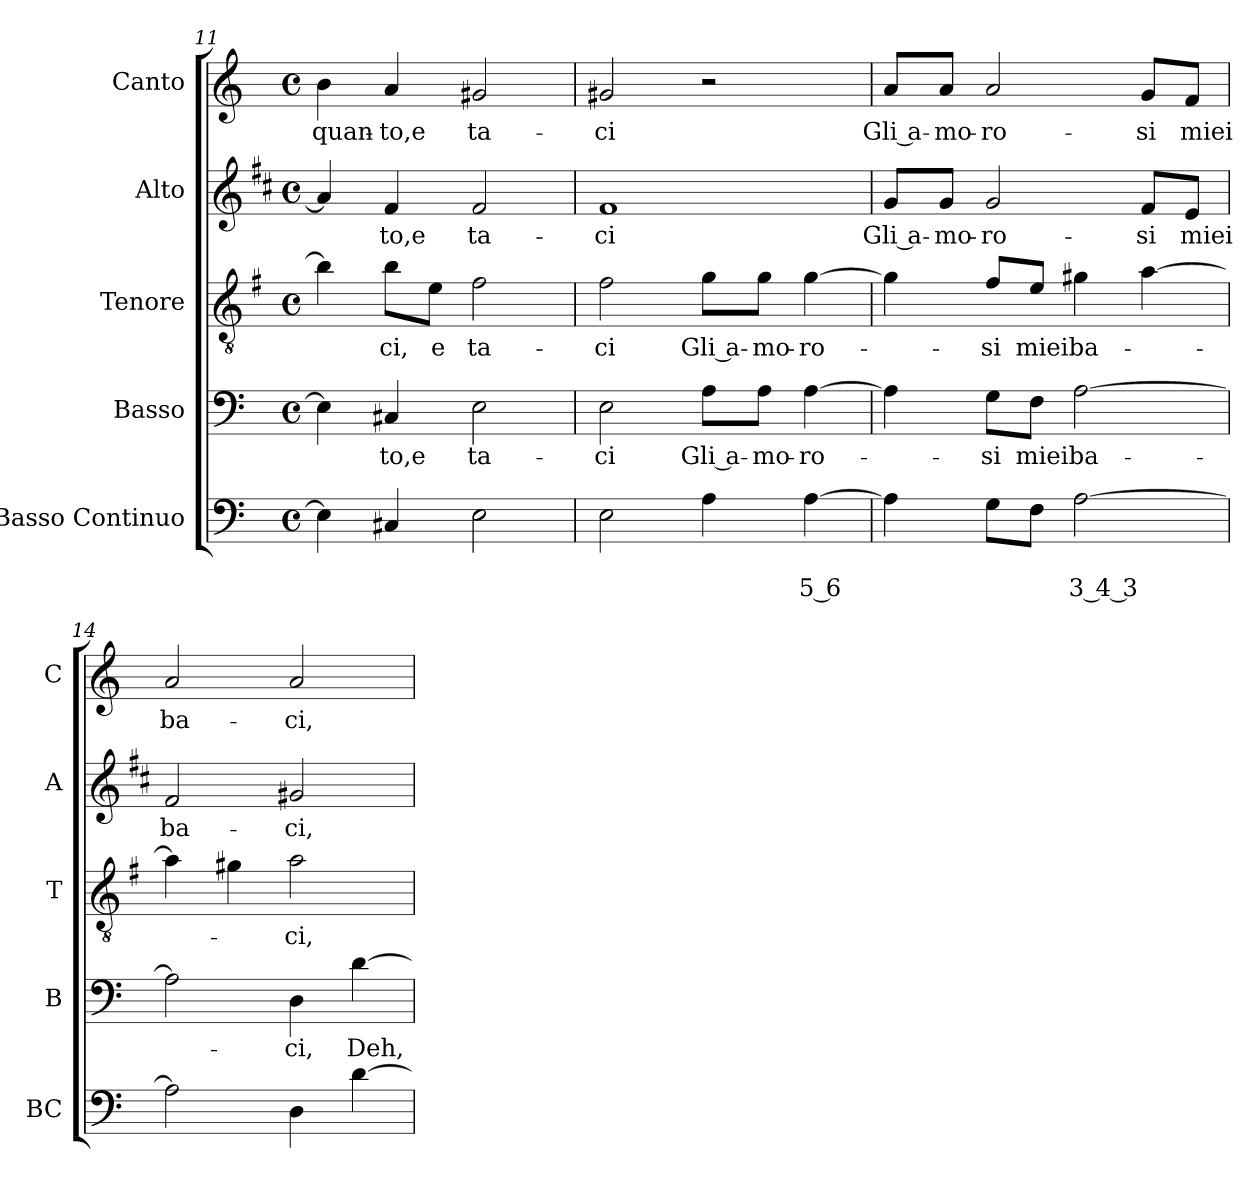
**kern	**text	**text	**kern	**text	**kern	**text	**kern	**text	**kern	**text
*part5	*part5	*part5	*part4	*part4	*part3	*part3	*part2	*part2	*part1	*part1
*staff5	*staff5	*staff5	*staff4	*staff4	*staff3	*staff3	*staff2	*staff2	*staff1	*staff1
*I"Basso Continuo	*	*	*I"Basso	*	*I"Tenore	*	*I"Alto	*	*I"Canto	*
*I'BC	*	*	*I'B	*	*I'T	*	*I'A	*	*I'C	*
*clefF4	*	*	*clefF4	*	*clefGv2	*	*clefG2	*	*clefG2	*
*	*	*	*	*	*ITrd4c7	*	*ITrd1c2	*	*	*
*k[]	*	*	*k[]	*	*k[]	*	*k[]	*	*k[]	*
*C:	*	*	*C:	*	*C:	*	*C:	*	*C:	*
*M4/4	*	*	*M4/4	*	*M4/4	*	*M4/4	*	*M4/4	*
*met(c)	*	*	*met(c)	*	*met(c)	*	*met(c)	*	*met(c)	*
=11	=11	=11	=11	=11	=11	=11	=11	=11	=11	=11
!	!	!	!	!	!	!	!	!	!	!LO:LY:b
4E\]	.	.	4E\]	.	4e\]	.	4g#/]	.	4b\	-quan-
!	!	!	!	!LO:LY:b	!	!	!	!	!	!
!	!	!	!	!	!	!LO:LY:b	!	!	!	!
!	!	!	!	!	!	!	!	!LO:LY:b	!	!
!	!	!	!	!	!	!	!	!	!	!LO:LY:b
4C#X/	.	.	4C#X/	-to,e	8e\L	-ci,	4e/	-to,e	4a/	-to,e
!	!	!	!	!	!	!LO:LY:b	!	!	!	!
.	.	.	.	.	8A\J	e	.	.	.	.
!	!	!	!	!LO:LY:b	!	!	!	!	!	!
!	!	!	!	!	!	!LO:LY:b	!	!	!	!
!	!	!	!	!	!	!	!	!LO:LY:b	!	!
!	!	!	!	!	!	!	!	!	!	!LO:LY:b
2E\	.	.	2E\	ta-	2B\	ta-	2e/	ta-	2g#X/	ta-
!!LO:PB:g=z
=12	=12	=12	=12	=12	=12	=12	=12	=12	=12	=12
!	!	!	!	!LO:LY:b	!	!	!	!	!	!
!	!	!	!	!	!	!LO:LY:b	!	!	!	!
!	!	!	!	!	!	!	!	!LO:LY:b	!	!
!	!	!	!	!	!	!	!	!	!	!LO:LY:b
2E\	.	.	2E\	-ci	2B\	-ci	1e	-ci	2g#X/	-ci
!	!	!	!	!LO:LY:b	!	!	!	!	!	!
!	!	!	!	!	!	!LO:LY:b	!	!	!	!
4A\	.	.	8A\L	Gli a-	8c\L	Gli a-	.	.	2r	.
!	!	!	!	!LO:LY:b	!	!	!	!	!	!
!	!	!	!	!	!	!LO:LY:b	!	!	!	!
.	.	.	8A\J	-mo-	8c\J	-mo-	.	.	.	.
!	!	!LO:LY:b	!	!	!	!	!	!	!	!
!	!	!	!	!LO:LY:b	!	!	!	!	!	!
!	!	!	!	!	!	!LO:LY:b	!	!	!	!
[4A\	.	5 6	[4A\	-ro-	[4c\	-ro-	.	.	.	.
=13	=13	=13	=13	=13	=13	=13	=13	=13	=13	=13
!	!	!	!	!	!	!	!	!LO:LY:b	!	!
!	!	!	!	!	!	!	!	!	!	!LO:LY:b
4A\]	.	.	4A\]	.	4c\]	.	8f/L	Gli a-	8a/L	Gli a-
!	!	!	!	!	!	!	!	!LO:LY:b	!	!
!	!	!	!	!	!	!	!	!	!	!LO:LY:b
.	.	.	.	.	.	.	8f/J	-mo-	8a/J	-mo-
!	!	!	!	!LO:LY:b	!	!	!	!	!	!
!	!	!	!	!	!	!LO:LY:b	!	!	!	!
!	!	!	!	!	!	!	!	!LO:LY:b	!	!
!	!	!	!	!	!	!	!	!	!	!LO:LY:b
8G\L	.	.	8G\L	-si	8B/L	-si	2f/	-ro-	2a/	-ro-
!	!	!	!	!LO:LY:b	!	!	!	!	!	!
!	!	!	!	!	!	!LO:LY:b	!	!	!	!
8F\J	.	.	8F\J	miei	8A/J	miei	.	.	.	.
!	!	!LO:LY:b	!	!	!	!	!	!	!	!
!	!	!	!	!LO:LY:b	!	!	!	!	!	!
!	!	!	!	!	!	!LO:LY:b	!	!	!	!
[2A\	.	3 4 3	[2A\	ba-	4c#X\	ba-	.	.	.	.
!	!	!	!	!	!	!	!	!LO:LY:b	!	!
!	!	!	!	!	!	!	!	!	!	!LO:LY:b
.	.	.	.	.	[4d\	.	8e/L	-si	8g/L	-si
!	!	!	!	!	!	!	!	!LO:LY:b	!	!
!	!	!	!	!	!	!	!	!	!	!LO:LY:b
.	.	.	.	.	.	.	8d/J	miei	8f/J	miei
=14	=14	=14	=14	=14	=14	=14	=14	=14	=14	=14
!	!	!	!	!	!	!	!	!LO:LY:b	!	!
!	!	!	!	!	!	!	!	!	!	!LO:LY:b
2A\]	.	.	2A\]	.	4d\]	.	2e/	ba-	2a/	ba-
.	.	.	.	.	4c#X\	.	.	.	.	.
!	!	!	!	!LO:LY:b	!	!	!	!	!	!
!	!	!	!	!	!	!LO:LY:b	!	!	!	!
!	!	!	!	!	!	!	!	!LO:LY:b	!	!
!	!	!	!	!	!	!	!	!	!	!LO:LY:b
4D\	.	.	4D\	-ci,	2d\	-ci,	2f#X/	-ci,	2a/	-ci,
!	!	!	!	!LO:LY:b	!	!	!	!	!	!
[4d\	.	.	[4d\	Deh,	.	.	.	.	.	.
=	=	=	=	=	=	=	=	=	=	=
*-	*-	*-	*-	*-	*-	*-	*-	*-	*-	*-
